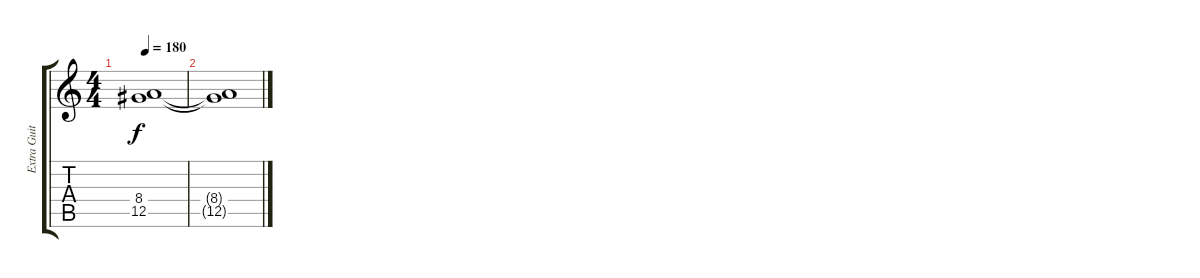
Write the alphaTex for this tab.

\track ("Extra Guitar 1" "Extra Guit") {instrument distortionguitar}
\staff {score tabs}
\tuning (Eb4 Bb3 Gb3 Db3 Ab2 Db2) {hide}
\ts (4 4)
\tempo 180
\clef g2
\ks c
(8.4{t} 12.5{t}).1{dy f} |
(8.4{t} 12.5{t}).1
